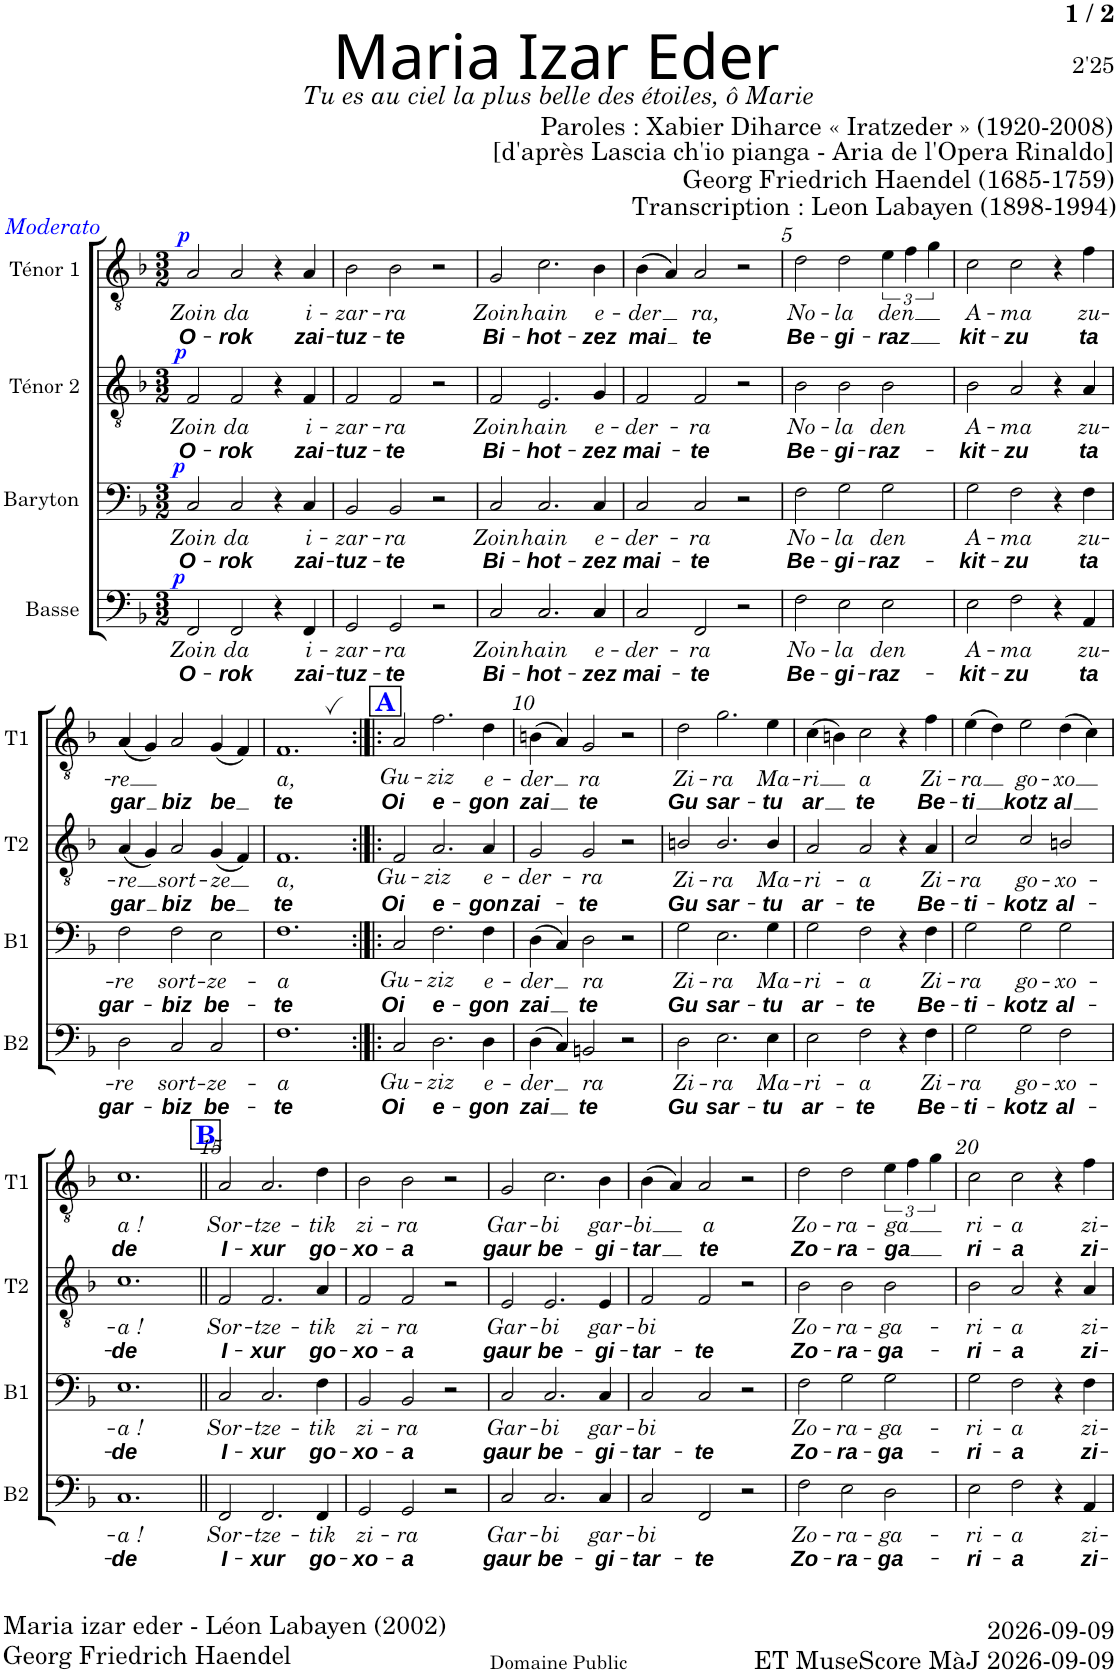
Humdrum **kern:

**kern	**text	**text	**dynam	**kern	**text	**text	**dynam	**kern	**text	**text	**dynam	**kern	**text	**text	**dynam
*part4	*part4	*part4	*part4	*part3	*part3	*part3	*part3	*part2	*part2	*part2	*part2	*part1	*part1	*part1	*part1
*staff4	*staff4	*staff4	*staff4	*staff3	*staff3	*staff3	*staff3	*staff2	*staff2	*staff2	*staff2	*staff1	*staff1	*staff1	*staff1
*I"Basse	*	*	*	*I"Baryton	*	*	*	*I"Ténor 2	*	*	*	*I"Ténor 1	*	*	*
*I'B2	*	*	*	*I'B1	*	*	*	*I'T2	*	*	*	*I'T1	*	*	*
*clefF4	*	*	*	*clefF4	*	*	*	*clefGv2	*	*	*	*clefGv2	*	*	*
*k[b-]	*	*	*	*k[b-]	*	*	*	*k[b-]	*	*	*	*k[b-]	*	*	*
*M3/2	*	*	*	*M3/2	*	*	*	*M3/2	*	*	*	*M3/2	*	*	*
=1	=1	=1	=1	=1	=1	=1	=1	=1	=1	=1	=1	=1	=1	=1	=1
!	!	!	!	!	!	!	!	!	!	!	!	!LO:TX:a:i:color=#0000FF:t=Moderato	!	!	!
!	!LO:LY:b	!LO:LY:b	!LO:DY:a	!	!LO:LY:b	!LO:LY:b	!LO:DY:a	!	!LO:LY:b	!LO:LY:b	!LO:DY:a	!	!LO:LY:b	!LO:LY:b	!LO:DY:a
2FF/	Zoin	O-	p	2C/	Zoin	O-	p	2F/	Zoin	O-	p	2A/	Zoin	O-	p
!	!LO:LY:b	!LO:LY:b	!	!	!LO:LY:b	!LO:LY:b	!	!	!LO:LY:b	!LO:LY:b	!	!	!LO:LY:b	!LO:LY:b	!
2FF/	da	-rok	.	2C/	da	-rok	.	2F/	da	-rok	.	2A/	da	-rok	.
4r	.	.	.	4r	.	.	.	4r	.	.	.	4r	.	.	.
!	!LO:LY:b	!LO:LY:b	!	!	!LO:LY:b	!LO:LY:b	!	!	!LO:LY:b	!LO:LY:b	!	!	!LO:LY:b	!LO:LY:b	!
4FF/	i-	zai-	.	4C/	i-	zai-	.	4F/	i-	zai-	.	4A/	i-	zai-	.
=2	=2	=2	=2	=2	=2	=2	=2	=2	=2	=2	=2	=2	=2	=2	=2
!	!LO:LY:b	!LO:LY:b	!	!	!LO:LY:b	!LO:LY:b	!	!	!LO:LY:b	!LO:LY:b	!	!	!LO:LY:b	!LO:LY:b	!
2GG/	-zar-	-tuz-	.	2BB-/	-zar-	-tuz-	.	2F/	-zar-	-tuz-	.	2B-\	-zar-	-tuz-	.
!	!LO:LY:b	!LO:LY:b	!	!	!LO:LY:b	!LO:LY:b	!	!	!LO:LY:b	!LO:LY:b	!	!	!LO:LY:b	!LO:LY:b	!
2GG/	-ra	-te	.	2BB-/	-ra	-te	.	2F/	-ra	-te	.	2B-\	-ra	-te	.
2r	.	.	.	2r	.	.	.	2r	.	.	.	2r	.	.	.
=3	=3	=3	=3	=3	=3	=3	=3	=3	=3	=3	=3	=3	=3	=3	=3
!	!LO:LY:b	!LO:LY:b	!	!	!LO:LY:b	!LO:LY:b	!	!	!LO:LY:b	!LO:LY:b	!	!	!LO:LY:b	!LO:LY:b	!
2C/	Zoin	Bi-	.	2C/	Zoin	Bi-	.	2F/	Zoin	Bi-	.	2G/	Zoin	Bi-	.
!	!LO:LY:b	!LO:LY:b	!	!	!LO:LY:b	!LO:LY:b	!	!	!LO:LY:b	!LO:LY:b	!	!	!LO:LY:b	!LO:LY:b	!
2.C/	hain	-hot-	.	2.C/	hain	-hot-	.	2.E/	hain	-hot-	.	2.c\	hain	-hot-	.
!	!LO:LY:b	!LO:LY:b	!	!	!LO:LY:b	!LO:LY:b	!	!	!LO:LY:b	!LO:LY:b	!	!	!LO:LY:b	!LO:LY:b	!
4C/	e-	-zez	.	4C/	e-	-zez	.	4G/	e-	-zez	.	4B-\	e-	-zez	.
=4	=4	=4	=4	=4	=4	=4	=4	=4	=4	=4	=4	=4	=4	=4	=4
!	!LO:LY:b	!LO:LY:b	!	!	!LO:LY:b	!LO:LY:b	!	!	!LO:LY:b	!LO:LY:b	!	!	!LO:LY:b	!LO:LY:b	!
2C/	-der-	mai-	.	2C/	-der-	mai-	.	2F/	-der-	mai-	.	(4B-\	-der	mai	.
.	.	.	.	.	.	.	.	.	.	.	.	4A/)	.	.	.
!	!LO:LY:b	!LO:LY:b	!	!	!LO:LY:b	!LO:LY:b	!	!	!LO:LY:b	!LO:LY:b	!	!	!LO:LY:b	!LO:LY:b	!
2FF/	-ra	-te	.	2C/	-ra	-te	.	2F/	-ra	-te	.	2A/	ra,	te	.
2r	.	.	.	2r	.	.	.	2r	.	.	.	2r	.	.	.
=5	=5	=5	=5	=5	=5	=5	=5	=5	=5	=5	=5	=5	=5	=5	=5
!	!LO:LY:b	!LO:LY:b	!	!	!LO:LY:b	!LO:LY:b	!	!	!LO:LY:b	!LO:LY:b	!	!	!LO:LY:b	!LO:LY:b	!
2F\	No-	Be-	.	2F\	No-	Be-	.	2B-\	No-	Be-	.	2d\	No-	Be-	.
!	!LO:LY:b	!LO:LY:b	!	!	!LO:LY:b	!LO:LY:b	!	!	!LO:LY:b	!LO:LY:b	!	!	!LO:LY:b	!LO:LY:b	!
2E\	-la	-gi-	.	2G\	-la	-gi-	.	2B-\	-la	-gi-	.	2d\	-la	-gi-	.
!	!LO:LY:b	!LO:LY:b	!	!	!LO:LY:b	!LO:LY:b	!	!	!LO:LY:b	!LO:LY:b	!	!	!LO:LY:b	!LO:LY:b	!
2E\	den	-raz-	.	2G\	den	-raz-	.	2B-\	den	-raz-	.	6e\	den	-raz	.
.	.	.	.	.	.	.	.	.	.	.	.	6f\	.	.	.
.	.	.	.	.	.	.	.	.	.	.	.	6g\	.	.	.
=6	=6	=6	=6	=6	=6	=6	=6	=6	=6	=6	=6	=6	=6	=6	=6
!	!LO:LY:b	!LO:LY:b	!	!	!LO:LY:b	!LO:LY:b	!	!	!LO:LY:b	!LO:LY:b	!	!	!LO:LY:b	!LO:LY:b	!
2E\	A-	kit-	.	2G\	A-	kit-	.	2B-\	A-	kit-	.	2c\	A-	kit-	.
!	!LO:LY:b	!LO:LY:b	!	!	!LO:LY:b	!LO:LY:b	!	!	!LO:LY:b	!LO:LY:b	!	!	!LO:LY:b	!LO:LY:b	!
2F\	-ma	-zu	.	2F\	-ma	-zu	.	2A/	-ma	-zu	.	2c\	-ma	-zu	.
4r	.	.	.	4r	.	.	.	4r	.	.	.	4r	.	.	.
!	!LO:LY:b	!LO:LY:b	!	!	!LO:LY:b	!LO:LY:b	!	!	!LO:LY:b	!LO:LY:b	!	!	!LO:LY:b	!LO:LY:b	!
4AA/	zu-	ta	.	4F\	zu-	ta	.	4A/	zu-	ta	.	4f\	zu-	ta	.
!!LO:LB:g=z
=7	=7	=7	=7	=7	=7	=7	=7	=7	=7	=7	=7	=7	=7	=7	=7
!	!LO:LY:b	!LO:LY:b	!	!	!LO:LY:b	!LO:LY:b	!	!	!LO:LY:b	!LO:LY:b	!	!	!LO:LY:b	!LO:LY:b	!
2D\	-re	-gar-	.	2F\	-re	-gar-	.	(4A/	-re	-gar	.	(4A/	-re	-gar	.
.	.	.	.	.	.	.	.	4G/)	.	.	.	4G/)	.	.	.
!	!LO:LY:b	!LO:LY:b	!	!	!LO:LY:b	!LO:LY:b	!	!	!LO:LY:b	!LO:LY:b	!	!	!	!LO:LY:b	!
2C/	sort-	-biz	.	2F\	sort-	-biz	.	2A/	sort-	biz	.	2A/	.	biz	.
!	!LO:LY:b	!LO:LY:b	!	!	!LO:LY:b	!LO:LY:b	!	!	!LO:LY:b	!LO:LY:b	!	!	!	!LO:LY:b	!
2C/	-ze-	be-	.	2E\	-ze-	be-	.	(4G/	-ze	-be	.	(4G/	.	-be	.
.	.	.	.	.	.	.	.	4F/)	.	.	.	4F/)	.	.	.
=8	=8	=8	=8	=8	=8	=8	=8	=8	=8	=8	=8	=8	=8	=8	=8
!	!LO:LY:b	!LO:LY:b	!	!	!LO:LY:b	!LO:LY:b	!	!	!LO:LY:b	!LO:LY:b	!	!	!LO:LY:b	!LO:LY:b	!
1.F	-a	-te	.	1.F	-a	-te	.	1.F	a,	te	.	1.F,	a,	te	.
!!LO:REH:place=s1:a:B:cj:color=#0000FF:fs=14:t=A
=9:|!|:	=9:|!|:	=9:|!|:	=9:|!|:	=9:|!|:	=9:|!|:	=9:|!|:	=9:|!|:	=9:|!|:	=9:|!|:	=9:|!|:	=9:|!|:	=9:|!|:	=9:|!|:	=9:|!|:	=9:|!|:
!	!LO:LY:b	!LO:LY:b	!	!	!LO:LY:b	!LO:LY:b	!	!	!LO:LY:b	!LO:LY:b	!	!	!LO:LY:b	!LO:LY:b	!
2C/	Gu-	Oi	.	2C/	Gu-	Oi	.	2F/	Gu-	Oi	.	2A/	Gu-	Oi	.
!	!LO:LY:b	!LO:LY:b	!	!	!LO:LY:b	!LO:LY:b	!	!	!LO:LY:b	!LO:LY:b	!	!	!LO:LY:b	!LO:LY:b	!
2.D\	-ziz	e-	.	2.F\	-ziz	e-	.	2.A/	-ziz	e-	.	2.f\	-ziz	e-	.
!	!LO:LY:b	!LO:LY:b	!	!	!LO:LY:b	!LO:LY:b	!	!	!LO:LY:b	!LO:LY:b	!	!	!LO:LY:b	!LO:LY:b	!
4D\	e-	-gon	.	4F\	e-	-gon	.	4A/	e-	-gon	.	4d\	e-	-gon	.
=10	=10	=10	=10	=10	=10	=10	=10	=10	=10	=10	=10	=10	=10	=10	=10
!	!LO:LY:b	!LO:LY:b	!	!	!LO:LY:b	!LO:LY:b	!	!	!LO:LY:b	!LO:LY:b	!	!	!LO:LY:b	!LO:LY:b	!
(4D\	-der	-zai	.	(4D\	-der	-zai	.	2G/	-der-	-zai-	.	(4Bn\	-der	-zai	.
4C/)	.	.	.	4C/)	.	.	.	.	.	.	.	4A/)	.	.	.
!	!LO:LY:b	!LO:LY:b	!	!	!LO:LY:b	!LO:LY:b	!	!	!LO:LY:b	!LO:LY:b	!	!	!LO:LY:b	!LO:LY:b	!
2BBn/	ra	te	.	2D\	ra	te	.	2G/	-ra	-te	.	2G/	ra	te	.
2r	.	.	.	2r	.	.	.	2r	.	.	.	2r	.	.	.
=11	=11	=11	=11	=11	=11	=11	=11	=11	=11	=11	=11	=11	=11	=11	=11
!	!LO:LY:b	!LO:LY:b	!	!	!LO:LY:b	!LO:LY:b	!	!	!LO:LY:b	!LO:LY:b	!	!	!LO:LY:b	!LO:LY:b	!
2D\	Zi-	Gu	.	2G\	Zi-	Gu	.	2Bn/	Zi-	Gu	.	2d\	Zi-	Gu	.
!	!LO:LY:b	!LO:LY:b	!	!	!LO:LY:b	!LO:LY:b	!	!	!LO:LY:b	!LO:LY:b	!	!	!LO:LY:b	!LO:LY:b	!
2.E\	-ra	sar-	.	2.E\	-ra	sar-	.	2.B/	-ra	sar-	.	2.g\	-ra	sar-	.
!	!LO:LY:b	!LO:LY:b	!	!	!LO:LY:b	!LO:LY:b	!	!	!LO:LY:b	!LO:LY:b	!	!	!LO:LY:b	!LO:LY:b	!
4E\	Ma-	-tu	.	4G\	Ma-	-tu	.	4B/	Ma-	-tu	.	4e\	Ma-	-tu	.
=12	=12	=12	=12	=12	=12	=12	=12	=12	=12	=12	=12	=12	=12	=12	=12
!	!LO:LY:b	!LO:LY:b	!	!	!LO:LY:b	!LO:LY:b	!	!	!LO:LY:b	!LO:LY:b	!	!	!LO:LY:b	!LO:LY:b	!
2E\	-ri-	ar-	.	2G\	-ri-	ar-	.	2A/	-ri-	ar-	.	(4c\	-ri	ar	.
.	.	.	.	.	.	.	.	.	.	.	.	4Bn\)	.	.	.
!	!LO:LY:b	!LO:LY:b	!	!	!LO:LY:b	!LO:LY:b	!	!	!LO:LY:b	!LO:LY:b	!	!	!LO:LY:b	!LO:LY:b	!
2F\	-a	-te	.	2F\	-a	-te	.	2A/	-a	-te	.	2c\	a	te	.
4r	.	.	.	4r	.	.	.	4r	.	.	.	4r	.	.	.
!	!LO:LY:b	!LO:LY:b	!	!	!LO:LY:b	!LO:LY:b	!	!	!LO:LY:b	!LO:LY:b	!	!	!LO:LY:b	!LO:LY:b	!
4F\	Zi-	Be-	.	4F\	Zi-	Be-	.	4A/	Zi-	Be-	.	4f\	Zi-	Be-	.
=13	=13	=13	=13	=13	=13	=13	=13	=13	=13	=13	=13	=13	=13	=13	=13
!	!LO:LY:b	!LO:LY:b	!	!	!LO:LY:b	!LO:LY:b	!	!	!LO:LY:b	!LO:LY:b	!	!	!LO:LY:b	!LO:LY:b	!
2G\	-ra	-ti-	.	2G\	-ra	-ti-	.	2c/	-ra	-ti-	.	(4e\	-ra	-ti	.
.	.	.	.	.	.	.	.	.	.	.	.	4d\)	.	.	.
!	!LO:LY:b	!LO:LY:b	!	!	!LO:LY:b	!LO:LY:b	!	!	!LO:LY:b	!LO:LY:b	!	!	!LO:LY:b	!LO:LY:b	!
2G\	go-	-kotz	.	2G\	go-	-kotz	.	2c/	go-	-kotz	.	2e\	go-	kotz	.
!	!LO:LY:b	!LO:LY:b	!	!	!LO:LY:b	!LO:LY:b	!	!	!LO:LY:b	!LO:LY:b	!	!	!LO:LY:b	!LO:LY:b	!
2F\	-xo-	al-	.	2G\	-xo-	al-	.	2Bn/	-xo-	al-	.	(4d\	-xo	al	.
.	.	.	.	.	.	.	.	.	.	.	.	4c\)	.	.	.
!!LO:LB:g=z
=14	=14	=14	=14	=14	=14	=14	=14	=14	=14	=14	=14	=14	=14	=14	=14
!	!LO:LY:b	!LO:LY:b	!	!	!LO:LY:b	!LO:LY:b	!	!	!LO:LY:b	!LO:LY:b	!	!	!LO:LY:b	!LO:LY:b	!
1.C	-a !	-de	.	1.E	-a !	-de	.	1.c	-a !	-de	.	1.c	a !	de	.
!!LO:REH:place=s1:a:B:cj:color=#0000FF:fs=14:t=B
=15||	=15||	=15||	=15||	=15||	=15||	=15||	=15||	=15||	=15||	=15||	=15||	=15||	=15||	=15||	=15||
!	!LO:LY:b	!LO:LY:b	!	!	!LO:LY:b	!LO:LY:b	!	!	!LO:LY:b	!LO:LY:b	!	!	!LO:LY:b	!LO:LY:b	!
2FF/	Sor-	I-	.	2C/	Sor-	I-	.	2F/	Sor-	I-	.	2A/	Sor-	I-	.
!	!LO:LY:b	!LO:LY:b	!	!	!LO:LY:b	!LO:LY:b	!	!	!LO:LY:b	!LO:LY:b	!	!	!LO:LY:b	!LO:LY:b	!
2.FF/	-tze-	-xur	.	2.C/	-tze-	-xur	.	2.F/	-tze-	-xur	.	2.A/	-tze-	-xur	.
!	!LO:LY:b	!LO:LY:b	!	!	!LO:LY:b	!LO:LY:b	!	!	!LO:LY:b	!LO:LY:b	!	!	!LO:LY:b	!LO:LY:b	!
4FF/	-tik	go-	.	4F\	-tik	go-	.	4A/	-tik	go-	.	4d\	-tik	go-	.
=16	=16	=16	=16	=16	=16	=16	=16	=16	=16	=16	=16	=16	=16	=16	=16
!	!LO:LY:b	!LO:LY:b	!	!	!LO:LY:b	!LO:LY:b	!	!	!LO:LY:b	!LO:LY:b	!	!	!LO:LY:b	!LO:LY:b	!
2GG/	zi-	-xo-	.	2BB-/	zi-	-xo-	.	2F/	zi-	-xo-	.	2B-\	zi-	-xo-	.
!	!LO:LY:b	!LO:LY:b	!	!	!LO:LY:b	!LO:LY:b	!	!	!LO:LY:b	!LO:LY:b	!	!	!LO:LY:b	!LO:LY:b	!
2GG/	-ra	-a	.	2BB-/	-ra	-a	.	2F/	-ra	-a	.	2B-\	-ra	-a	.
2r	.	.	.	2r	.	.	.	2r	.	.	.	2r	.	.	.
=17	=17	=17	=17	=17	=17	=17	=17	=17	=17	=17	=17	=17	=17	=17	=17
!	!LO:LY:b	!LO:LY:b	!	!	!LO:LY:b	!LO:LY:b	!	!	!LO:LY:b	!LO:LY:b	!	!	!LO:LY:b	!LO:LY:b	!
2C/	Gar-	gaur	.	2C/	Gar-	gaur	.	2E/	Gar-	gaur	.	2G/	Gar-	gaur	.
!	!LO:LY:b	!LO:LY:b	!	!	!LO:LY:b	!LO:LY:b	!	!	!LO:LY:b	!LO:LY:b	!	!	!LO:LY:b	!LO:LY:b	!
2.C/	-bi	be-	.	2.C/	-bi	be-	.	2.E/	-bi	be-	.	2.c\	-bi	be-	.
!	!LO:LY:b	!LO:LY:b	!	!	!LO:LY:b	!LO:LY:b	!	!	!LO:LY:b	!LO:LY:b	!	!	!LO:LY:b	!LO:LY:b	!
4C/	gar-	-gi-	.	4C/	gar-	-gi-	.	4E/	gar-	-gi-	.	4B-\	gar-	-gi-	.
=18	=18	=18	=18	=18	=18	=18	=18	=18	=18	=18	=18	=18	=18	=18	=18
!	!LO:LY:b	!LO:LY:b	!	!	!LO:LY:b	!LO:LY:b	!	!	!LO:LY:b	!LO:LY:b	!	!	!LO:LY:b	!LO:LY:b	!
2C/	-bi	-tar-	.	2C/	-bi	-tar-	.	2F/	-bi	-tar-	.	(4B-\	-bi	-tar	.
.	.	.	.	.	.	.	.	.	.	.	.	4A/)	.	.	.
!	!	!LO:LY:b	!	!	!	!LO:LY:b	!	!	!	!LO:LY:b	!	!	!LO:LY:b	!LO:LY:b	!
2FF/	.	-te	.	2C/	.	-te	.	2F/	.	-te	.	2A/	a	te	.
2r	.	.	.	2r	.	.	.	2r	.	.	.	2r	.	.	.
=19	=19	=19	=19	=19	=19	=19	=19	=19	=19	=19	=19	=19	=19	=19	=19
!	!LO:LY:b	!LO:LY:b	!	!	!LO:LY:b	!LO:LY:b	!	!	!LO:LY:b	!LO:LY:b	!	!	!LO:LY:b	!LO:LY:b	!
2F\	Zo-	Zo-	.	2F\	Zo-	Zo-	.	2B-\	Zo-	Zo-	.	2d\	Zo-	Zo-	.
!	!LO:LY:b	!LO:LY:b	!	!	!LO:LY:b	!LO:LY:b	!	!	!LO:LY:b	!LO:LY:b	!	!	!LO:LY:b	!LO:LY:b	!
2E\	-ra-	-ra-	.	2G\	-ra-	-ra-	.	2B-\	-ra-	-ra-	.	2d\	-ra-	-ra-	.
!	!LO:LY:b	!LO:LY:b	!	!	!LO:LY:b	!LO:LY:b	!	!	!LO:LY:b	!LO:LY:b	!	!	!LO:LY:b	!LO:LY:b	!
2D\	-ga-	-ga-	.	2G\	-ga-	-ga-	.	2B-\	-ga-	-ga-	.	6e\	-ga	-ga	.
.	.	.	.	.	.	.	.	.	.	.	.	6f\	.	.	.
.	.	.	.	.	.	.	.	.	.	.	.	6g\	.	.	.
=20	=20	=20	=20	=20	=20	=20	=20	=20	=20	=20	=20	=20	=20	=20	=20
!	!LO:LY:b	!LO:LY:b	!	!	!LO:LY:b	!LO:LY:b	!	!	!LO:LY:b	!LO:LY:b	!	!	!LO:LY:b	!LO:LY:b	!
2E\	ri-	ri-	.	2G\	ri-	ri-	.	2B-\	ri-	ri-	.	2c\	ri-	ri-	.
!	!LO:LY:b	!LO:LY:b	!	!	!LO:LY:b	!LO:LY:b	!	!	!LO:LY:b	!LO:LY:b	!	!	!LO:LY:b	!LO:LY:b	!
2F\	-a	-a	.	2F\	-a	-a	.	2A/	-a	-a	.	2c\	-a	-a	.
4r	.	.	.	4r	.	.	.	4r	.	.	.	4r	.	.	.
!	!LO:LY:b	!LO:LY:b	!	!	!LO:LY:b	!LO:LY:b	!	!	!LO:LY:b	!LO:LY:b	!	!	!LO:LY:b	!LO:LY:b	!
4AA/	zi-	zi-	.	4F\	zi-	zi-	.	4A/	zi-	zi-	.	4f\	zi-	zi-	.
=	=	=	=	=	=	=	=	=	=	=	=	=	=	=	=
*-	*-	*-	*-	*-	*-	*-	*-	*-	*-	*-	*-	*-	*-	*-	*-
